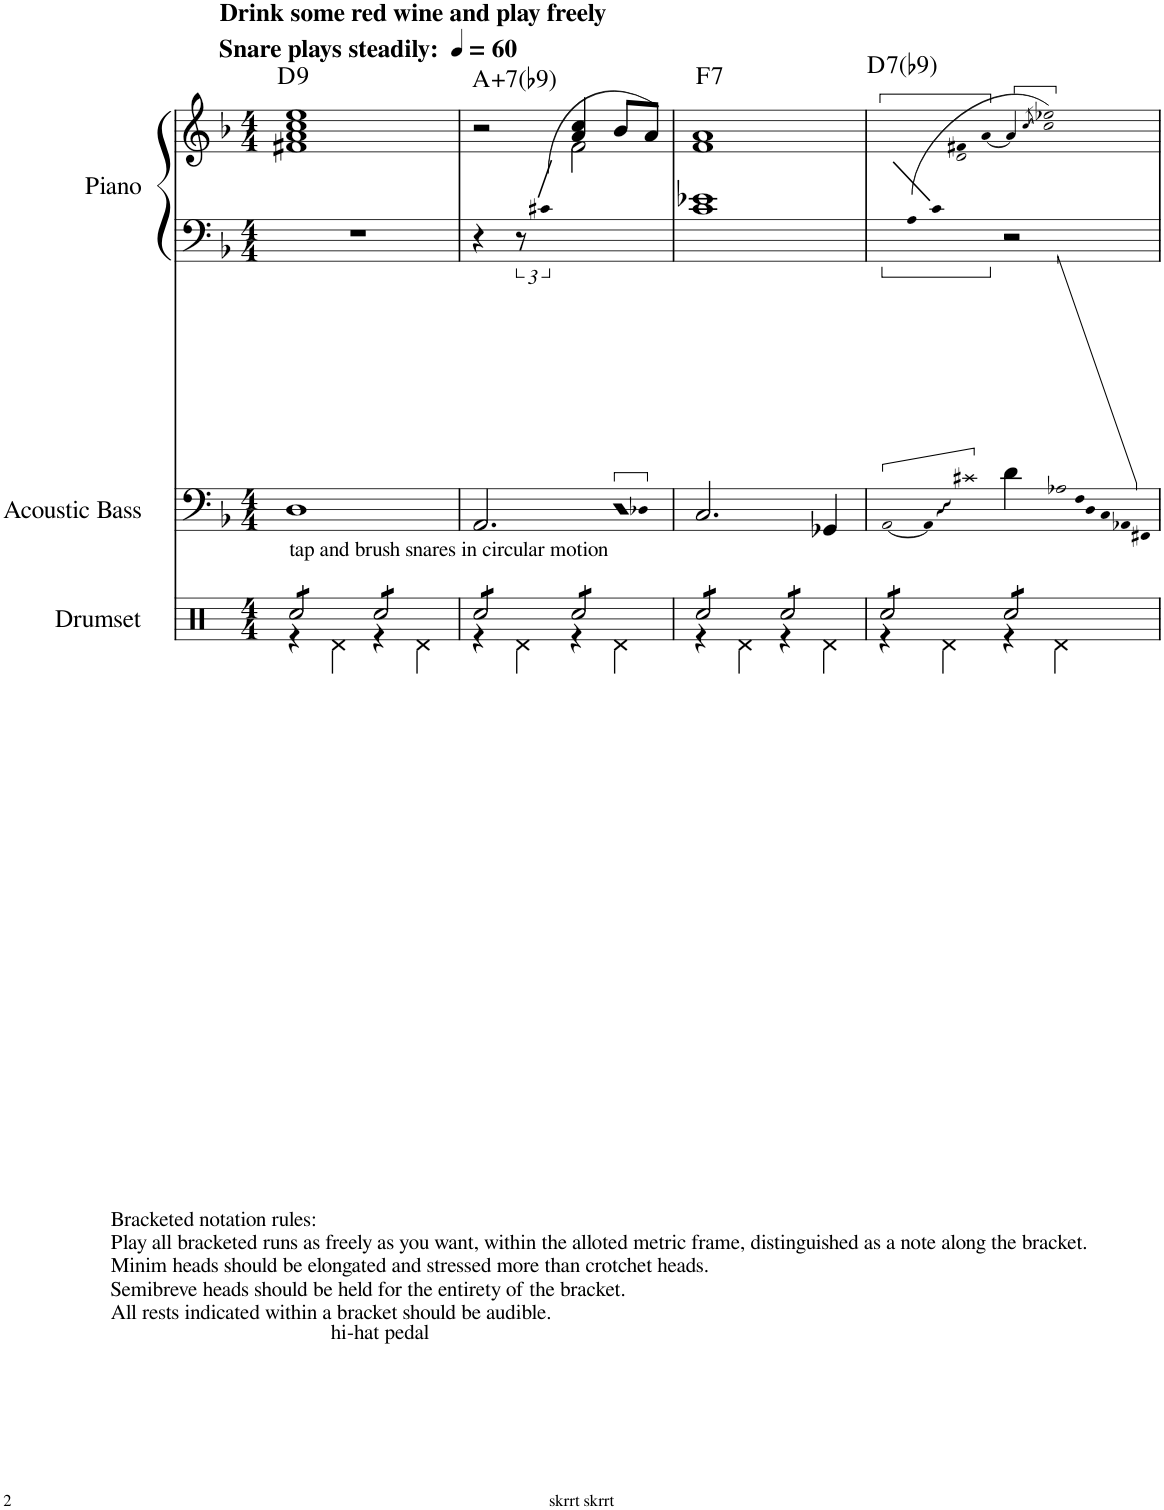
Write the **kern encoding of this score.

**kern	**kern	**kern	**kern	**harte
*part3	*part2	*part1	*part1	*part1
*staff4	*staff3	*staff2	*staff1	*
*I"Drumset	*I"Acoustic Bass	*I"Piano	*	*
*I'Drs.	*I'Bass	*I'Pno.	*	*
*clefX	*clefF4	*clefF4	*clefG2	*
*	*Trd7c12	*	*	*
*k[]	*k[b-]	*k[b-]	*k[b-]	*
*M4/4	*M4/4	*M4/4	*M4/4	*
*MM60	*MM60	*MM60	*MM60	*
=1	=1	=1	=1	=1
*^	*	*	*	*
!	!	!	!	!LO:TX:a:B:t=Drink some red wine and play freely	!
!	!	!	!	!LO:TX:a:t=Snare plays steadily&colon;	!
!LO:TX:a:t=tap and brush snares in circular motion	!	!	!	!	!
!LO:TX:b:t=Bracketed notation rules&colon;	!	!	!	!	!
!LO:TX:b:t=Play all bracketed runs as freely as you want, within the alloted metric frame, distinguished as a note along the bracket.	!	!	!	!	!
!LO:TX:b:t=Minim heads should be elongated and stressed more than crotchet heads.	!	!	!	!	!
!LO:TX:b:t=Semibreve heads should be held for the entirety of the bracket.	!	!	!	!	!
!LO:TX:b:t=All rests indicated within a bracket should be audible.	!	!	!	!	!LO:H:kt=9
*tremolo	*	*	*	*	*
8Rcc/L	4r	1D	1r	1f#X 1a 1cc 1ee	D:9
8Rcc/	.	.	.	.	.
!	!LO:TX:b:t=hi-hat pedal	!	!	!	!
8Rcc/	4Rd\	.	.	.	.
8Rcc/J	.	.	.	.	.
8Rcc/L	4r	.	.	.	.
8Rcc/	.	.	.	.	.
8Rcc/	4Rd\	.	.	.	.
8Rcc/J	.	.	.	.	.
=2	=2	=2	=2	=2	=2
*	*	*	*	*^	*
!	!	!	!	!	!	!LO:H:kt=7
8Rcc/L	4r	2.AA/	4r	2r	2ryy	A:aug(b7,b9)
8Rcc/	.	.	.	.	.	.
8Rcc/	4Rd\	.	12r	.	.	.
.	.	.	(6c#X!	.	.	.
8Rcc/J	.	.	.	.	.	.
8Rcc/L	4r	.	2ryy	4a/ 4cc/	2f\	.
8Rcc/	.	.	.	.	.	.
*	*	*Xtuplet	*	*	*	*
8Rcc/	4Rd\	12ryy	.	8b-/L	.	.
.	.	6D-X!	.	.	.	.
8Rcc/J	.	.	.	(8a/J	.	.
*	*	*	*	*v	*v	*
=3	=3	=3	=3	=3	=3
!	!	!	!	!	!LO:H:kt=7
8Rcc/L	4r	2.C/	1c 1e-X	1f 1a	F:7
8Rcc/	.	.	.	.	.
8Rcc/	4Rd\	.	.	.	.
8Rcc/J	.	.	.	.	.
8Rcc/L	4r	.	.	.	.
8Rcc/	.	.	.	.	.
8Rcc/	4Rd\	4GG-X/	.	.	.
8Rcc/J	.	.	.	.	.
=4	=4	=4	=4	=4	=4
!	!	!LO:N:head=open	!	!	!
*	*	*	*Xtuplet	*Xtuplet	*
*	*	*	*	*^	*
8Rcc/L	4r	[6AA!	10ryy	5.ryy	5.ryy	.
.	.	.	10A!L	.	.	.
8Rcc/	.	.	.	.	.	.
.	.	6AA!]	.	.	.	.
.	.	.	10c!J	.	.	.
8Rcc/	4Rd\	.	.	.	.	.
!	!	!	!	!	!LO:N:head=open	!LO:H:kt=7
.	.	.	10ryy	10f#X!	10d!	D:7(b9)
.	.	6c#X!	.	.	.	.
8Rcc/J	.	.	.	.	.	.
.	.	.	10ryy	[10a!	5%2.ryy	.
8Rcc/L	4r	4d\	2r	6a!/]	.	.
8Rcc/	.	.	.	.	.	.
.	.	.	.	[8qcc/	.	.
.	.	.	.	3cc!] 3ee-X!)	.	.
!	!	!LO:N:head=open	!	!	!	!
8Rcc/	4Rd\	24.A-X!LL	.	.	.	.
.	.	48F!K	.	.	.	.
.	.	24D!J	.	.	.	.
8Rcc/J	.	24C!L	.	.	.	.
*Xtremolo	*	*	*	*	*	*
.	.	24AA-X!	.	.	.	.
.	.	24FF#X!JJ	.	.	.	.
*v	*v	*	*	*v	*v	*
=	=	=	=	=
*-	*-	*-	*-	*-
